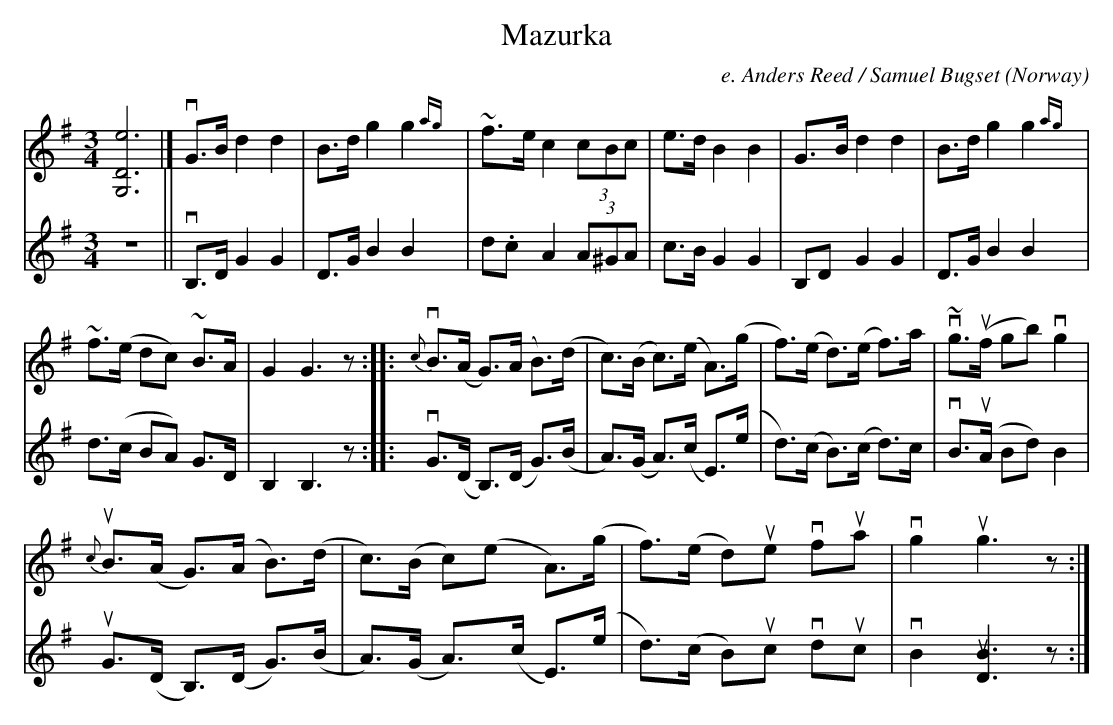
X:1
T:Mazurka
C:e. Anders Reed / Samuel Bugset
M:3/4
O:Norway
K:G
V:1
[G,6D6e6]|]\
vG>B d2d2| B>d g2g2{ag} |\
~f>e c2 (3cBc| e>d B2B2|\
G>B d2d2| B>d g2g2{ag} |
~f>(e dc) ~B>A| G2 G3z::\
{c}vB>(A G)>(A B)>(d | c)>(B c)>(e A)>(g |\
f)>(e d)>(e f)>a | v~g>(uf gb) vg2|
{c}uB>(A G)>(A B)>(d | c)>(B c)(e A)>(g |\
f)>(e d)ue vfua | vg2 ug3z:|
V:2
z6||\
vB,>D G2G2| D>G B2B2| \
d.c A2 (3A^GA| c>B G2G2|\
B,D G2G2| D>G B2B2|
d>(c BA) G>D| B,2 B,3z::\
vG>(D B,)>(D G)>(B | A)>(G A)>(c E)>(e |\
d)>(c B)>(c d)>c | vB>(uA Bd) B2|
uG>(D B,)(>D G)>(B | A)>(G A)>(c E)>(e | \
d)>(c B)uc vduc | vB2 [uB3D3]z:|
